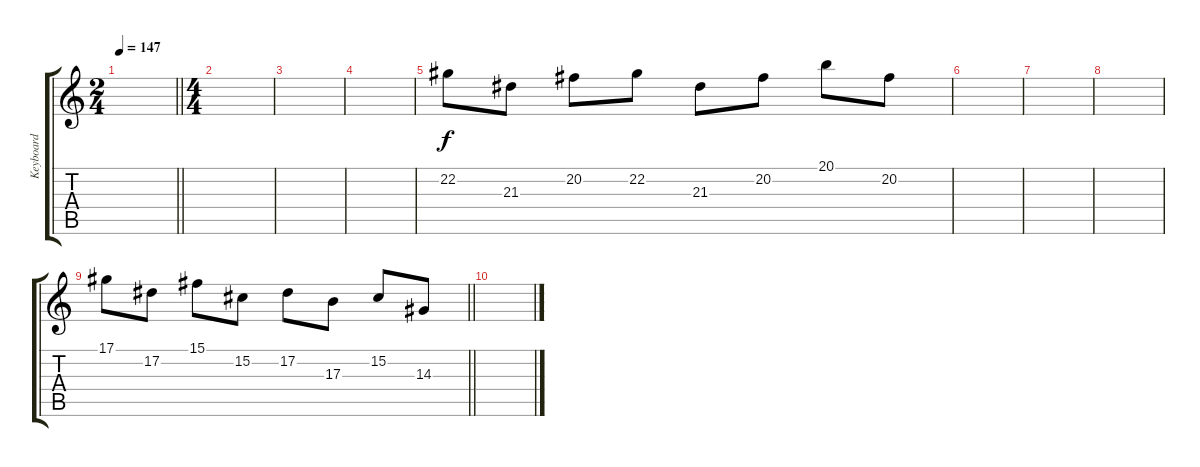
\track ("Keyboard" "Keyboard") {instrument orchestralharp}
\staff {score tabs}
\tuning (Eb4 Bb3 Gb3 Db3 Ab2 Eb2) {hide}
\ts (2 4)
\tempo 147
\clef g2
\barLineRight lightlight
\ks c
|
\ts (4 4)
\section ("" "")
|
|
|
22.2.8 21.3.8 20.2.8 22.2.8 21.3.8 20.2.8 20.1.8 20.2.8 |
|
|
|
\barLineRight lightlight
17.1.8 17.2.8 15.1.8 15.2.8 17.2.8 17.3.8 15.2.8 14.3.8 |
\section ("" "")
